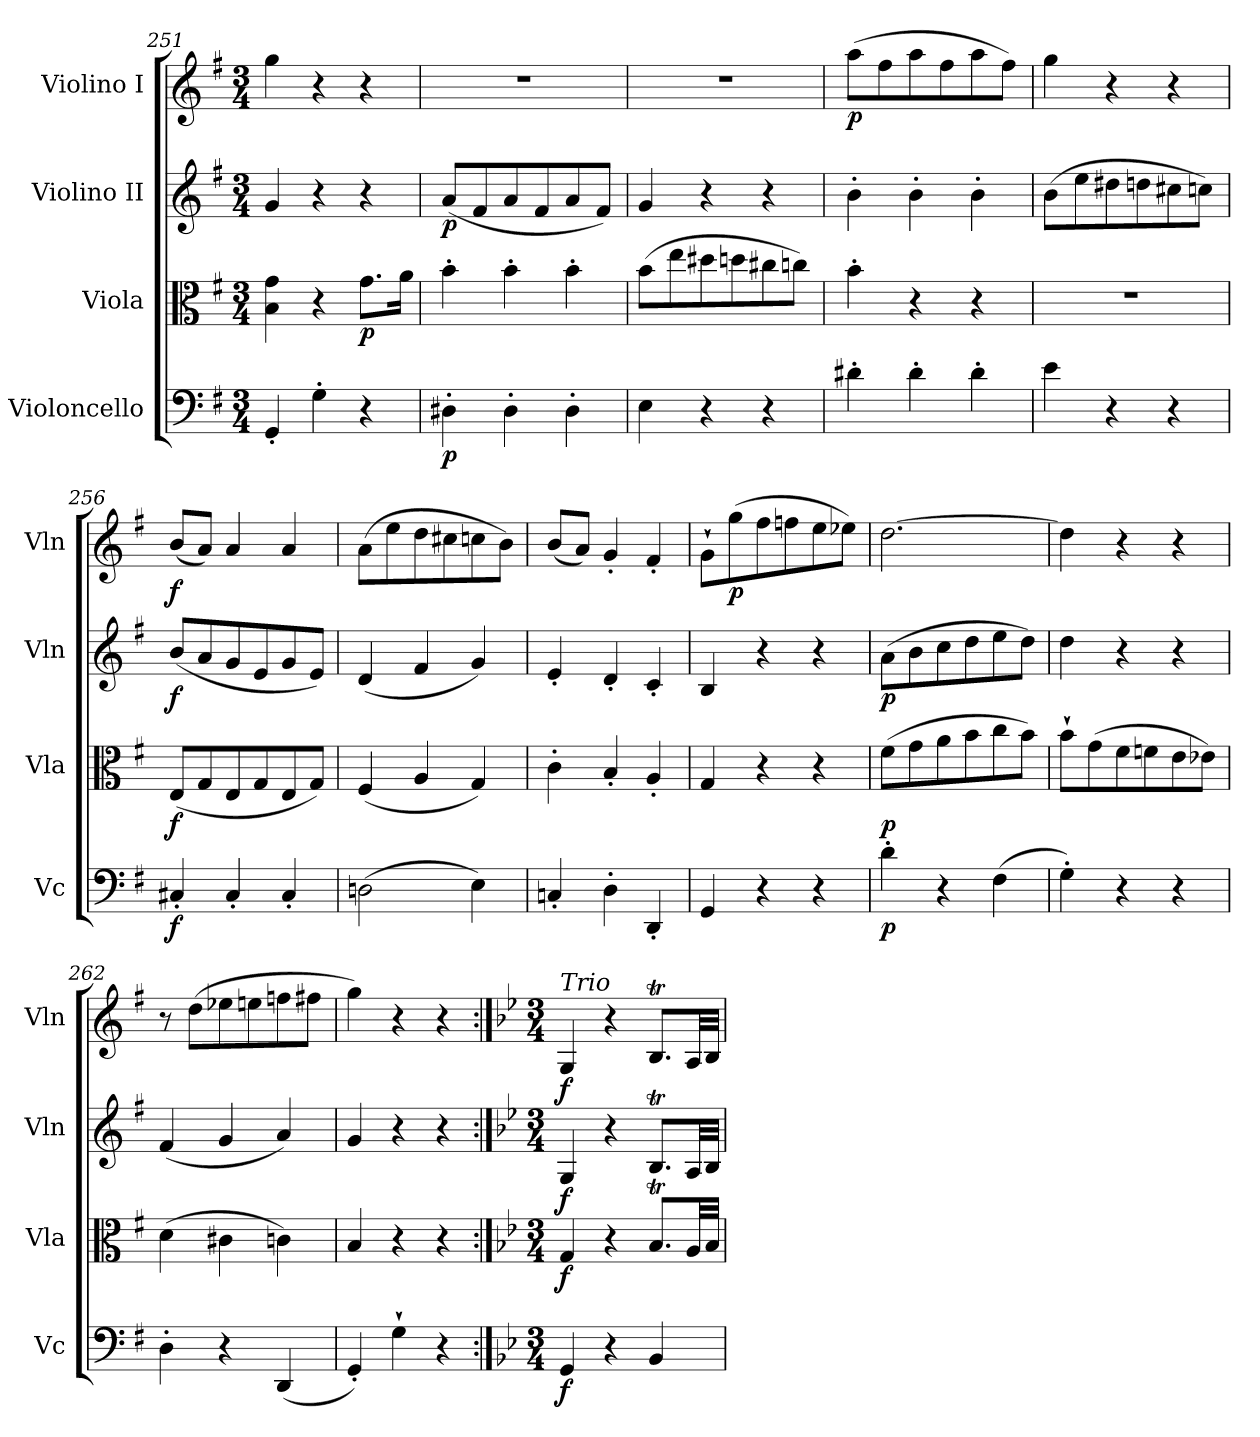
**kern	**dynam	**kern	**dynam	**kern	**dynam	**kern	**dynam
*part4	*part4	*part3	*part3	*part2	*part2	*part1	*part1
*staff4	*staff4	*staff3	*staff3	*staff2	*staff2	*staff1	*staff1
*I"Violoncello	*	*I"Viola	*	*I"Violino II	*	*I"Violino I	*
*I'Vc	*	*I'Vla	*	*I'Vln	*	*I'Vln	*
*clefF4	*	*clefC3	*	*clefG2	*	*clefG2	*
*k[f#]	*	*k[f#]	*	*k[f#]	*	*k[f#]	*
*M3/4	*	*M3/4	*	*M3/4	*	*M3/4	*
=251	=251	=251	=251	=251	=251	=251	=251
4GG'	.	4B 4g	.	4g	.	4gg	.
4G'	.	4r	.	4r	.	4r	.
4r	.	8.gL	p	4r	.	4r	.
.	.	16aJk	.	.	.	.	.
=252	=252	=252	=252	=252	=252	=252	=252
4D#X'	p	4b'	.	(8aL	p	2.r	.
.	.	.	.	8f#	.	.	.
4D#'	.	4b'	.	8a	.	.	.
.	.	.	.	8f#	.	.	.
4D#'	.	4b'	.	8a	.	.	.
.	.	.	.	8f#J)	.	.	.
=253	=253	=253	=253	=253	=253	=253	=253
4E	.	(8bL	.	4g	.	2.r	.
.	.	8ee	.	.	.	.	.
4r	.	8dd#X	.	4r	.	.	.
.	.	8ddn	.	.	.	.	.
4r	.	8cc#X	.	4r	.	.	.
.	.	8ccnJ)	.	.	.	.	.
=254	=254	=254	=254	=254	=254	=254	=254
4d#X'	.	4b'	.	4b'	.	(8aaL	p
.	.	.	.	.	.	8ff#	.
4d#'	.	4r	.	4b'	.	8aa	.
.	.	.	.	.	.	8ff#	.
4d#'	.	4r	.	4b'	.	8aa	.
.	.	.	.	.	.	8ff#J)	.
=255	=255	=255	=255	=255	=255	=255	=255
4e	.	2.r	.	(8bL	.	4gg	.
.	.	.	.	8ee	.	.	.
4r	.	.	.	8dd#X	.	4r	.
.	.	.	.	8ddn	.	.	.
4r	.	.	.	8cc#X	.	4r	.
.	.	.	.	8ccnJ)	.	.	.
=256	=256	=256	=256	=256	=256	=256	=256
4C#X'	f	(8EL	f	(8bL	f	(8bL	f
.	.	8G	.	8a	.	8aJ)	.
4C#'	.	8E	.	8g	.	4a	.
.	.	8G	.	8e	.	.	.
4C#'	.	8E	.	8g	.	4a	.
.	.	8GJ)	.	8eJ)	.	.	.
=257	=257	=257	=257	=257	=257	=257	=257
(2Dn	.	(4F#	.	(4d	.	(8aL	.
.	.	.	.	.	.	8ee	.
.	.	4A	.	4f#	.	8dd	.
.	.	.	.	.	.	8cc#X	.
4E)	.	4G)	.	4g)	.	8ccn	.
.	.	.	.	.	.	8bJ)	.
=258	=258	=258	=258	=258	=258	=258	=258
4Cn'	.	4c'	.	4e'	.	(8bL	.
.	.	.	.	.	.	8aJ)	.
4D'	.	4B'	.	4d'	.	4g'	.
4DD'	.	4A'	.	4c'	.	4f#'	.
=259	=259	=259	=259	=259	=259	=259	=259
4GG	.	4G	.	4B	.	8g`L	.
.	.	.	.	.	.	(8gg	p
4r	.	4r	.	4r	.	8ff#	.
.	.	.	.	.	.	8ffn	.
4r	.	4r	.	4r	.	8ee	.
.	.	.	.	.	.	8ee-XJ)	.
=260	=260	=260	=260	=260	=260	=260	=260
4d'	p	(8f#L	p	(8aL	p	[2.dd	.
.	.	8g	.	8b	.	.	.
4r	.	8a	.	8cc	.	.	.
.	.	8b	.	8dd	.	.	.
(4F#	.	8cc	.	8ee	.	.	.
.	.	8bJ)	.	8ddJ)	.	.	.
=261	=261	=261	=261	=261	=261	=261	=261
4G')	.	8b`L	.	4dd	.	4dd]	.
.	.	(8g	.	.	.	.	.
4r	.	8f#	.	4r	.	4r	.
.	.	8fn	.	.	.	.	.
4r	.	8e	.	4r	.	4r	.
.	.	8e-XJ)	.	.	.	.	.
=262	=262	=262	=262	=262	=262	=262	=262
4D'	.	(4d	.	(4f#	.	8r	.
.	.	.	.	.	.	(8ddL	.
4r	.	4c#X	.	4g	.	8ee-X	.
.	.	.	.	.	.	8een	.
(4DD	.	4cn)	.	4a)	.	8ffn	.
.	.	.	.	.	.	8ff#XJ	.
=263	=263	=263	=263	=263	=263	=263	=263
4GG')	.	4B	.	4g	.	4gg)	.
4G`	.	4r	.	4r	.	4r	.
4r	.	4r	.	4r	.	4r	.
=264:|!	=264:|!	=264:|!	=264:|!	=264:|!	=264:|!	=264:|!	=264:|!
*k[b-e-]	*	*k[b-e-]	*	*k[b-e-]	*	*k[b-e-]	*
*M3/4	*	*M3/4	*	*M3/4	*	*M3/4	*
!	!	!	!	!	!	!LO:TX:a:i:t=Trio	!
4GG	f	4G	f	4G	f	4G	f
4r	.	4r	.	4r	.	4r	.
4BB-	.	8.B-TL	.	8.B-TL	.	8.B-TL	.
.	.	32ALL	.	32ALL	.	32ALL	.
.	.	32B-JJJ	.	32B-JJJ	.	32B-JJJ	.
=	=	=	=	=	=	=	=
*-	*-	*-	*-	*-	*-	*-	*-
